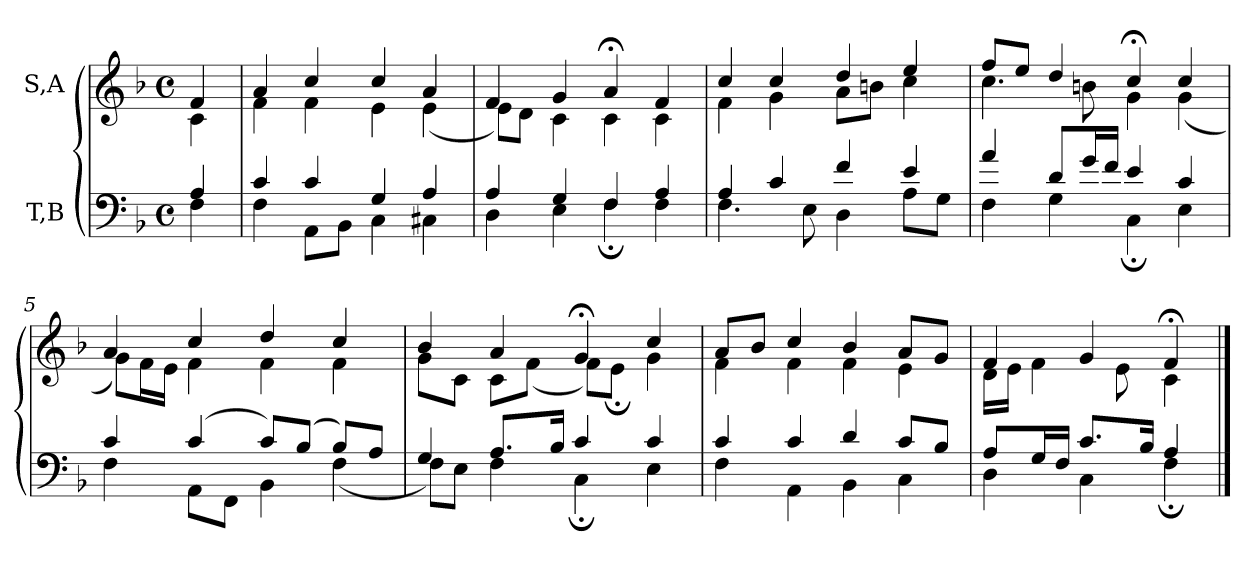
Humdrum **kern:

**kern	**kern
*part2	*part1
*staff2	*staff1
*I"T,B	*I"S,A
*clefF4	*clefG2
*k[b-]	*k[b-]
*M4/4	*M4/4
*met(c)	*met(c)
=	=
*^	*^
4A	4F	4f	4c
=1	=1	=1	=1
4c	4F	4a	4f
4c	8AAL	4cc	4f
.	8BB-J	.	.
4G	4C	4cc	4e
4A	4C#X	4a	(<4e
=2	=2	=2	=2
4A	4D	4f	8eL)
.	.	.	8dJ
4G	4E	4g	4c
4F	4F;	4a;<	4c
4A	4F	4f	4c
=3	=3	=3	=3
4A	4.F	4cc	4f
4c	.	4cc	4g
.	8E	.	.
4f	4D	4dd	8aL
.	.	.	8bnJ
4e	8AL	4ee	4cc
.	8GJ	.	.
=4	=4	=4	=4
4a	4F	8ffL	4.cc
.	.	8eeJ	.
8dL	4G	4dd	.
16gL	.	.	8bn
16fJJ	.	.	.
4e	4C;	4cc;<	4g
4c	4E	4cc	(<4g
=5	=5	=5	=5
4c	4F	4a	8gL)
.	.	.	16fL
.	.	.	16eJJ
(>4c	8AAL	4cc	4f
.	8FFJ	.	.
8cL)	4BB-	4dd	4f
(>8B-J	.	.	.
8B-L)	(<4F	4cc	4f
8AJ	.	.	.
=6	=6	=6	=6
4G	8FL)	4b-	8gL
.	8EJ	.	8cJ
8.AL	4F	4a	8cL
.	.	.	(<8fJ
16B-Jk	.	.	.
4c	4C;	4g;<	8fL)
.	.	.	8e;J
4c	4E	4cc	4g
=7	=7	=7	=7
4c	4F	8aL	4f
.	.	8b-J	.
4c	4AA	4cc	4f
4d	4BB-	4b-	4f
8cL	4C	8aL	4e
8B-J	.	8gJ	.
=1616	=1616	=1616	=1616
8AL	4D	4f	16dLL
.	.	.	16eJJ
16GL	.	.	4f
16FJJ	.	.	.
8.cL	4C	4g	.
.	.	.	8e
16B-Jk	.	.	.
4A	4F;	4f;<	4c
*v	*v	*	*
*	*v	*v
==	==
*-	*-
